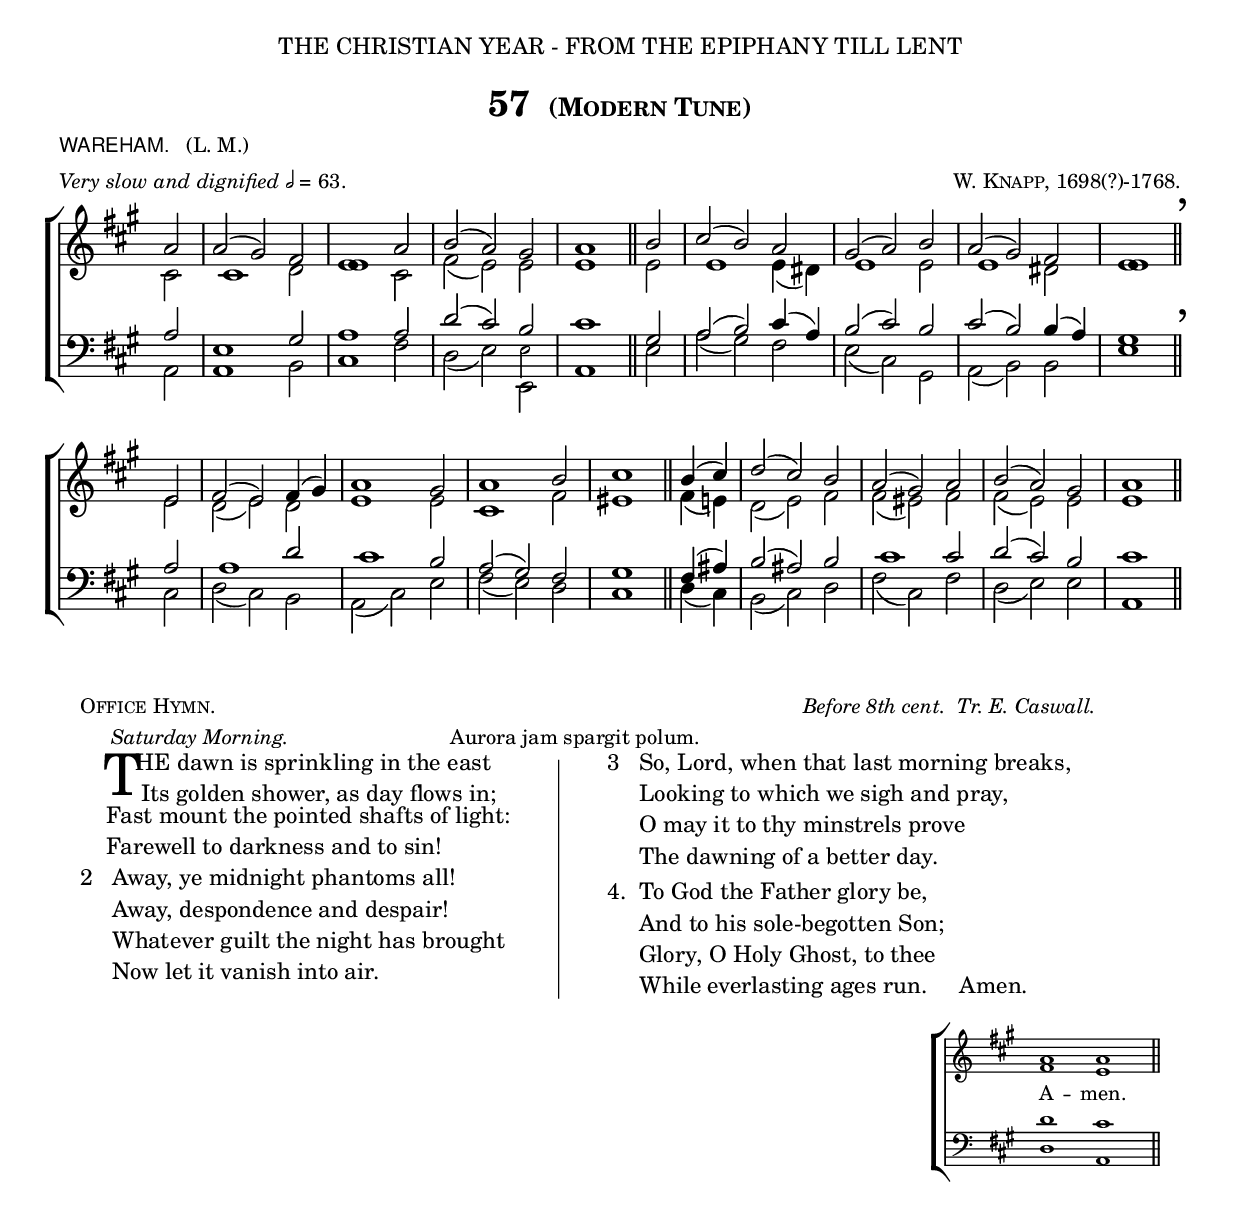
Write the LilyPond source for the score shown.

%%%114c.png
%%%Hymn 57 Wareham. Eternal Glory of the Sky
%%%Version 1

\version "2.10"

\header {
	dedication = \markup { \center-align { \line {  "THE CHRISTIAN YEAR - FROM THE EPIPHANY TILL LENT" } 
					       \hspace #1
						} }	
  title = \markup { "57 " \large \smallCaps "(Modern Tune)" }
			       
  arranger = \markup { \small { \smallCaps "W. Knapp, 1698(?)-1768."} }
  poet = \markup { \small { \sans  "WAREHAM." \hspace #1 \roman { "(L. M.)"} } }
  meter = \markup { \small { \italic {Very slow and dignified} \fontsize #-5 \general-align #Y #DOWN \note #"2" #1 = 63.} }
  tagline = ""
}

%%%%%%%%%%%%%%%%%%%%%%%%%% Macros

%%generates the breathmarks
breathmark = {	
	      \override Score.RehearsalMark #'break-visibility = #begin-of-line-invisible 
	      \override Score.RehearsalMark #'Y-offset = #'4.0 
	      \override Score.RehearsalMark #'X-offset = #'-0.5
	      \mark \markup { \fontsize #4 ","}
}

%% Used to pull a note left. Used when a slurred note pair straddles a longer note when notecolumn force-hshift does not work 		 
straddle =  { \once \override Score.SeparationItem #'padding = #2
              \once \override NoteHead #'X-offset = #-2.8 
              \once \override Stem #'X-offset = #-2.8 }

%% Shortcut macro for small notes
smallnote = {  \once \set fontSize = #-3 
              \once \override Stem #'length = #5  }	      
	      
%% Macro to push notes rightwards
push = { \once \override Dots #'transparent = ##t
	\once \override NoteColumn #'force-hshift = #0.5 }

%% Macro to pull notes leftwards, needed to create the partly merged whole notes	
pull = { \once \override NoteColumn #'force-hshift = #-0.01 }	      

%%%%%%%%%%%%%%%%%%%%%%%%%% End of Macro definitions	   
	      
%%% SATB voices

soprano = \relative c' {
  \partial 2 a'2 | a2( gis2) fis2 | e1 a2 | b2( a2) gis2 | a1 \bar "||" 
      b2 | cis2( b2) a2 | gis2( a2) b2 | a2( gis2) fis2 | e1  \breathmark \bar "||" \break
      
  e2 | fis2( e2) fis4( gis4) | a1 gis2 | a1 b2 | cis1 \bar "||" 
      b4( cis4) | d2( cis2) b2 | a2( gis2) a2 | b2( a2) gis2 | a1 \bar "||" 
}

alto = \relative c' {
  cis2 | \push cis1 d2 | \pull e1 cis2 | fis2( e2) e2 | e1 \bar "||" 
      e2 | \push e1 e4( dis4 ) | \push e1 e2 | \push e1 dis2 | \pull e1 \bar "||" 
      
  e2 | d2( e2) d2 | e1 e2 | cis1 fis2 | eis1 \bar "||" 
     fis4( e!4) | d2 ( e2) fis2 | fis2( eis2) fis2 | fis2( e2) e2 | e1 \bar "||" 
}

tenor = \relative c { \clef bass
  a'2 | e1 gis2 | a1 a2 | d2( cis2) b2 | cis1 \bar "||" 
      gis2 | a2( b2) cis4( a4) | b2( cis2) b2 | cis2( b2) b4( a4) | gis1 \bar "||" 
      
  a2 | \push a1 d2 | \push cis1 b2 | a2( gis2) fis2 | gis1 \bar "||" 
      fis4( ais4) | b2( ais2) b2 | \push cis1 cis2 | d2( cis2) b2 | cis1 \bar "||" 
}

bass = \relative c { \clef bass
  a2 | a1 b2 | cis1 fis2 | d2( e2) 
      << { e,2 } 
        %% small alternative note 
        \new Voice = alt { \voiceFour 
        \once \override NoteColumn #'force-hshift = #0.1
        \smallnote e'2} >> 
      | a,1 \bar "||" 
      e'2 | a2( gis2) fis2 | e2( cis2) gis2 | a2( b2) b2 | e1 \bar "||"
      
  cis2 | d2( cis2) b2 | a2( cis2) e2 | fis2( e2) d2 | cis1 \bar "||" 
      d4( cis4) | b2( cis2) d2 | fis2( cis2) fis2 | d2( e2) e2 | a,1 \bar "||" 
}

global = {
  \time 3/2
  \key a \major 
  \set Staff.midiInstrument = "church organ"
}

#(ly:set-option 'point-and-click #f)

\paper {
  #(set-paper-size "a4")
%  annotate-spacing = ##t
  print-page-number = ##f
  ragged-last-bottom = ##t
  ragged-bottom = ##t
}

\book{

%%% Score block	
	
\score{
\new ChoirStaff	
 <<

	\context Staff = upper << 
	\context Voice = sopranos { \voiceOne \global \soprano }
	\context Voice = altos    {\voiceTwo \global \alto }
	                      >>
	\context Staff = lower <<
	\context Voice = tenors { \voiceOne \global \tenor }
	\context Voice = basses { \voiceTwo \global \bass }
			        >> 
 >>
\layout {
		indent=0
%		\context { \Score timing = ##f }
		\context { \Score \remove "Bar_number_engraver" }
		\context { \Staff \remove "Time_signature_engraver" }
		\context { \Score \remove "Mark_engraver"  }
                \context { \Staff \consists "Mark_engraver"  }
	}

\midi { 
   \context { \Score tempoWholesPerMinute = #(ly:make-moment 63 2) }
       }	
} %%score bracket

%%% Lyrics titles

\markup {
	\column {
	    \line { \small { \hspace #2 \smallCaps "Office Hymn." \hspace #56 \italic {"Before 8th cent.  Tr. E. Caswall."} } }  
	    \line { \small { \hspace #5 \italic "Saturday Morning." \hspace #15 "Aurora jam spargit polum."} }
} }
 
%%% Lyrics, in 2 columns with separator line, 2 verses per column

\markup { \hspace #2   %%add space as necc. to center the entire block of lyrics
          \column { %%% super column comprising 3 columns and separator line
	    \line { %% a master line of 3 columns, two for lyrics and one column of a separator line
		\column { %% column 1
	                 \column { %%verse 1 is a column of 2 lines  
	                  \line { \hspace #2.2 \column { \lower #2.4 \fontsize #8 "T" }   %%Drop Cap goes here
				  \hspace #-1.2    %% adjust this if other letters are too far from Drop Cap
				  \column  { \raise #0.0 "HE dawn is sprinkling in the east"
			                                " Its golden shower, as day flows in;" } }  
	                  \line {  \hspace #2.5  %%adjust hspace until this line left edge is flush with Drop Cap
				   \lower  #1.56  %%adjust this until the line spacing looks right
				   \column {   
					   "Fast mount the pointed shafts of light:"
					   "Farewell to darkness and to sin!"
			  		}}
			       
			           } %%% finish verse 1
		        \hspace #1 
           		\line { "2  "
			   \column {	     
				   "Away, ye midnight phantoms all!"
				   "Away, despondence and despair!"
				   "Whatever guilt the night has brought"
				   "Now let it vanish into air."
			}}
		}  %% finish Page column 1
		
	\hspace #4 %%adds horizontal space columns 1 and 2   
			   
	\column { \filled-box #'(0.0 . 0.1) #'( -22 . 1) #0 }   %%% Column 2. This is the line dviding the columns 1 and 3. 
			   	   
	\hspace #4 %%adds horizontal space between columns 2 and 3	
	
	\column { %%start page column 3		
 
           		\line { "3  "
			  \column {	     
				  "So, Lord, when that last morning breaks,"
				  "Looking to which we sigh and pray,"
				  "O may it to thy minstrels prove"
				  "The dawning of a better day."
			}}
			\hspace #1 
           		\line {"4. "
			  \column {	     
				  "To God the Father glory be,"
				  "And to his sole-begotten Son;"
				  "Glory, O Holy Ghost, to thee"
				  "While everlasting ages run.     Amen."
			}}
	    } %%% end column 3
     } %%% end master-line
   } %%% super column bracket
} %%% lyrics markup bracket

%%% Amen score block
\score{
  \new ChoirStaff
   <<
        \context Staff = upper \with { fontSize = #-3  \override StaffSymbol #'staff-space = #(magstep -2) }  
	                      << 
	\context Voice = "sopranos" { \relative c' { \clef treble \global \voiceOne a'1 a1 \bar "||" }}
	\context Voice = "altos"    { \relative c' {  \clef treble \global \voiceTwo fis1 e1 \bar "||" }}
	                      >>
			      
	\context Lyrics \lyricsto "altos" { \override LyricText #'font-size = #-1 A -- men. }
	
	\context Staff = lower \with { fontSize = #-3  \override StaffSymbol #'staff-space = #(magstep -2) }  
	                       <<
	\context Voice = "tenors" { \relative c { \clef bass \global \voiceThree d'1 cis1 \bar "||" }}
	\context Voice = "basses" { \relative c { \clef bass \global \voiceFour  d1 a1 \bar "||" }}
			        >> 
  >>			      
\header { breakbefore = ##f piece = " " opus = " " }
\layout { 
	\context { \Score timing = ##f }
	ragged-right = ##t
	indent = 15\cm
	\context { \Staff \remove Time_signature_engraver }

       }

%%% Amen midi       
\midi { \context { \Score tempoWholesPerMinute = #(ly:make-moment 63 2) }}   
       
}  

} %%book bracket